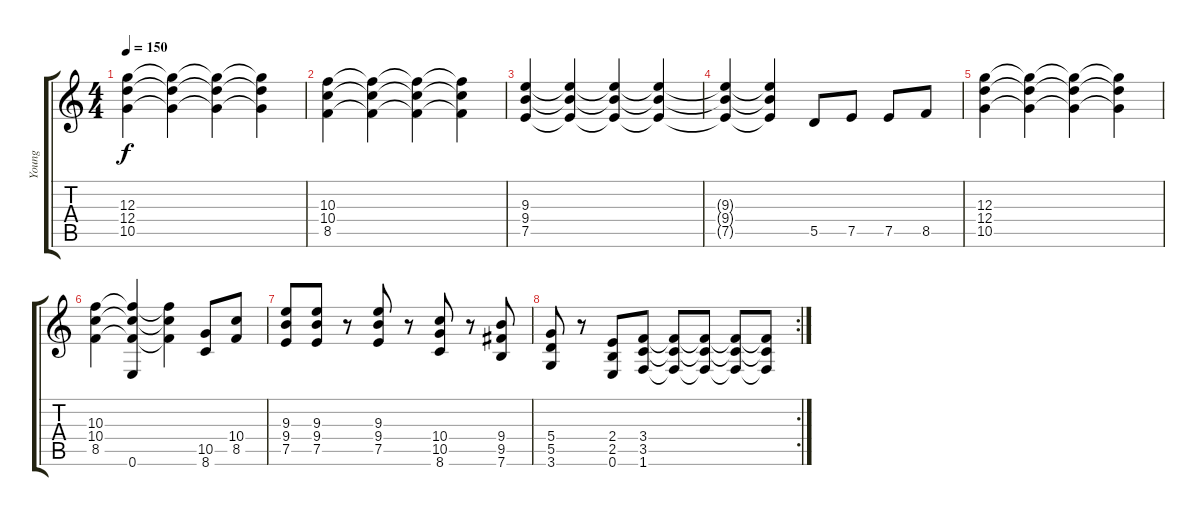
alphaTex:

\track ("Young" "Young") {instrument distortionguitar}
\staff {score tabs}
\tuning (E4 B3 G3 D3 A2 E2) {hide}
\ts (4 4)
\tempo 150
\clef g2
\ks c
(12.3 12.4 10.5).4{dy f} (12.3{t} 12.4{t} 10.5{t}).4 (12.3{t} 12.4{t} 10.5{t}).4 (12.3{t} 12.4{t} 10.5{t}).4 |
(10.3 10.4 8.5).4 (10.3{t} 10.4{t} 8.5{t}).4 (10.3{t} 10.4{t} 8.5{t}).4 (10.3{t} 10.4{t} 8.5{t}).4 |
(9.3 9.4 7.5).4 (9.3{t} 9.4{t} 7.5{t}).4 (9.3{t} 9.4{t} 7.5{t}).4 (9.3{t} 9.4{t} 7.5{t}).4 |
(9.3{t} 9.4{t} 7.5{t}).4 (9.3{t} 9.4{t} 7.5{t}).4 5.5.8 7.5.8 7.5.8 8.5.8 |
(12.3 12.4 10.5).4 (12.3{t} 12.4{t} 10.5{t}).4 (12.3{t} 12.4{t} 10.5{t}).4 (12.3{t} 12.4{t} 10.5{t}).4 |
(10.3 10.4 8.5).4 (10.3{t} 10.4{t} 8.5{t} 0.6).4 (10.3{t} 10.4{t} 8.5{t}).4 (10.5 8.6).8 (10.4 8.5).8 |
(9.3 9.4 7.5).8 (9.3 9.4 7.5).8 r.8 (9.3 9.4 7.5).8 r.8 (10.4 10.5 8.6).8 r.8 (9.4 9.5 7.6).8 |
\rc 2
(5.4 5.5 3.6).8 r.8 (2.4 2.5 0.6).8 (3.4 3.5 1.6).8 (3.4{t} 3.5{t} 1.6{t}).8 (3.4{t} 3.5{t} 1.6{t}).8 (3.4{t} 3.5{t} 1.6{t}).8 (3.4{t} 3.5{t} 1.6{t}).8
